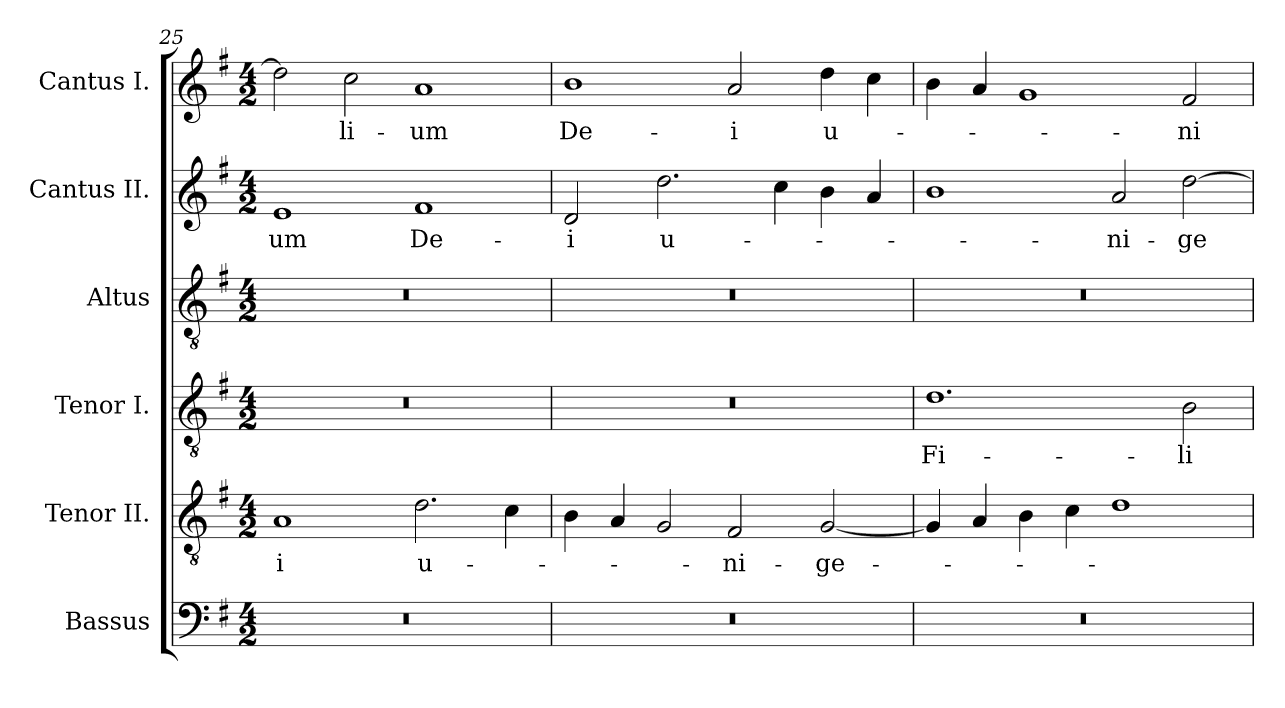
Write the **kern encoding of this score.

**kern	**kern	**text	**kern	**text	**kern	**kern	**text	**kern	**text
*part6	*part5	*part5	*part4	*part4	*part3	*part2	*part2	*part1	*part1
*staff6	*staff5	*staff5	*staff4	*staff4	*staff3	*staff2	*staff2	*staff1	*staff1
*I"Bassus	*I"Tenor II.	*	*I"Tenor I.	*	*I"Altus	*I"Cantus II.	*	*I"Cantus I.	*
*I'B.	*I'T. II.	*	*I'T. I.	*	*I'A.	*I'C. II	*	*I'C. I	*
*clefF4	*clefGv2	*	*clefGv2	*	*clefGv2	*clefG2	*	*clefG2	*
*	*ITrd7c12	*	*ITrd7c12	*	*ITrd7c12	*	*	*	*
*k[f#]	*k[f#]	*	*k[f#]	*	*k[f#]	*k[f#]	*	*k[f#]	*
*G:	*G:	*	*G:	*	*G:	*G:	*	*G:	*
*M4/2	*M4/2	*	*M4/2	*	*M4/2	*M4/2	*	*M4/2	*
=25	=25	=25	=25	=25	=25	=25	=25	=25	=25
!LO:N:vis=1	!	!	!	!	!	!	!	!	!
!	!	!LO:LY:b:color=#000000	!LO:N:vis=1	!	!LO:N:vis=1	!	!	!	!
!	!	!	!	!	!	!	!LO:LY:b:color=#000000	!	!
0r	1AAi	-i	0r	.	0r	1ei	-um	2ddi\]	.
!	!	!	!	!	!	!	!	!	!LO:LY:b:color=#000000
.	.	.	.	.	.	.	.	2cci\	-li-
!	!	!LO:LY:b:color=#000000	!	!	!	!	!	!	!
!	!	!	!	!	!	!	!LO:LY:b:color=#000000	!	!
!	!	!	!	!	!	!	!	!	!LO:LY:b:color=#000000
.	2.Di\	u-	.	.	.	1f#i	De-	1ai	-um
.	4Ci\	.	.	.	.	.	.	.	.
!!LO:PB:g=z
=26	=26	=26	=26	=26	=26	=26	=26	=26	=26
!LO:N:vis=1	!	!	!LO:N:vis=1	!	!LO:N:vis=1	!	!	!	!
!	!	!	!	!	!	!	!LO:LY:b:color=#000000	!	!
!	!	!	!	!	!	!	!	!	!LO:LY:b:color=#000000
0r	4BBi\	.	0r	.	0r	2di/	-i	1bi	De-
.	4AAi/	.	.	.	.	.	.	.	.
!	!	!	!	!	!	!	!LO:LY:b:color=#000000	!	!
.	2GGi/	.	.	.	.	2.ddi\	u-	.	.
!	!	!LO:LY:b:color=#000000	!	!	!	!	!	!	!
!	!	!	!	!	!	!	!	!	!LO:LY:b:color=#000000
.	2FF#i/	-ni-	.	.	.	.	.	2ai/	-i
.	.	.	.	.	.	4cci\	.	.	.
!	!	!LO:LY:b:color=#000000	!	!	!	!	!	!	!
!	!	!	!	!	!	!	!	!	!LO:LY:b:color=#000000
.	[2GGi/	-ge-	.	.	.	4bi\	.	4ddi\	u-
.	.	.	.	.	.	4ai/	.	4cci\	.
=27	=27	=27	=27	=27	=27	=27	=27	=27	=27
!LO:N:vis=1	!	!	!	!	!	!	!	!	!
!	!	!	!	!LO:LY:b:color=#000000	!LO:N:vis=1	!	!	!	!
0r	4GGi/]	.	1.Di	Fi-	0r	1bi	.	4bi\	.
.	4AAi/	.	.	.	.	.	.	4ai/	.
.	4BBi\	.	.	.	.	.	.	1gi	.
.	4Ci\	.	.	.	.	.	.	.	.
!	!	!	!	!	!	!	!LO:LY:b:color=#000000	!	!
.	1Di	.	.	.	.	2ai/	-ni-	.	.
!	!	!	!	!LO:LY:b:color=#000000	!	!	!	!	!
!	!	!	!	!	!	!	!LO:LY:b:color=#000000	!	!
!	!	!	!	!	!	!	!	!	!LO:LY:b:color=#000000
.	.	.	2BBi\	-li-	.	[2ddi\	-ge-	2f#i/	-ni-
=	=	=	=	=	=	=	=	=	=
*-	*-	*-	*-	*-	*-	*-	*-	*-	*-
